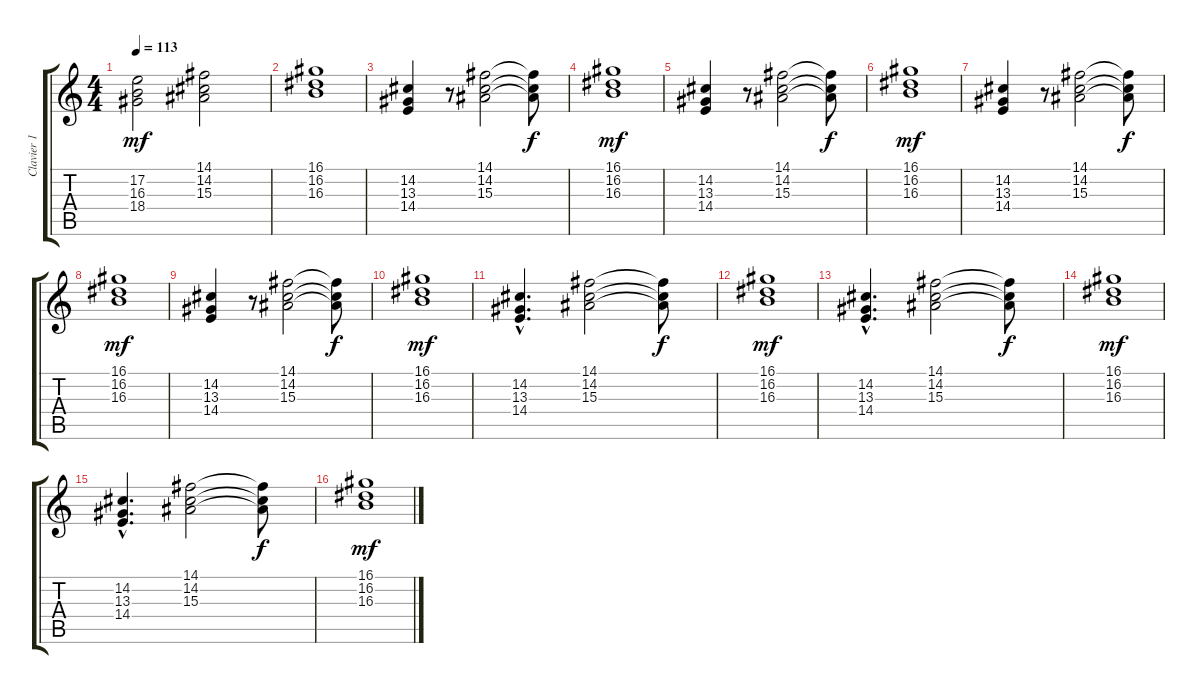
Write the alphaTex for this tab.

\track ("Clavier 1" "Clavier 1") {instrument percussiveorgan}
\staff {score tabs}
\tuning (E4 B3 G3 D3 A2 E2) {hide}
\ts (4 4)
\tempo 113
\clef g2
\ks c
(17.2 16.3 18.4).2{dy mf} (14.1 14.2 15.3).2 |
(16.1 16.2 16.3).1 |
(14.2 13.3 14.4).4 r.8 (14.1 14.2 15.3).2 (14.1{t} 14.2{t} 15.3{t}).8{dy f} |
(16.1 16.2 16.3).1{dy mf} |
(14.2 13.3 14.4).4 r.8 (14.1 14.2 15.3).2 (14.1{t} 14.2{t} 15.3{t}).8{dy f} |
(16.1 16.2 16.3).1{dy mf} |
(14.2 13.3 14.4).4 r.8 (14.1 14.2 15.3).2 (14.1{t} 14.2{t} 15.3{t}).8{dy f} |
(16.1 16.2 16.3).1{dy mf} |
(14.2 13.3 14.4).4 r.8 (14.1 14.2 15.3).2 (14.1{t} 14.2{t} 15.3{t}).8{dy f} |
(16.1 16.2 16.3).1{dy mf} |
(14.2{hac} 13.3{hac} 14.4{hac}).4{d} (14.1 14.2 15.3).2 (14.1{t} 14.2{t} 15.3{t}).8{dy f} |
(16.1 16.2 16.3).1{dy mf} |
(14.2{hac} 13.3{hac} 14.4{hac}).4{d} (14.1 14.2 15.3).2 (14.1{t} 14.2{t} 15.3{t}).8{dy f} |
(16.1 16.2 16.3).1{dy mf} |
(14.2{hac} 13.3{hac} 14.4{hac}).4{d} (14.1 14.2 15.3).2 (14.1{t} 14.2{t} 15.3{t}).8{dy f} |
(16.1 16.2 16.3).1{dy mf}
